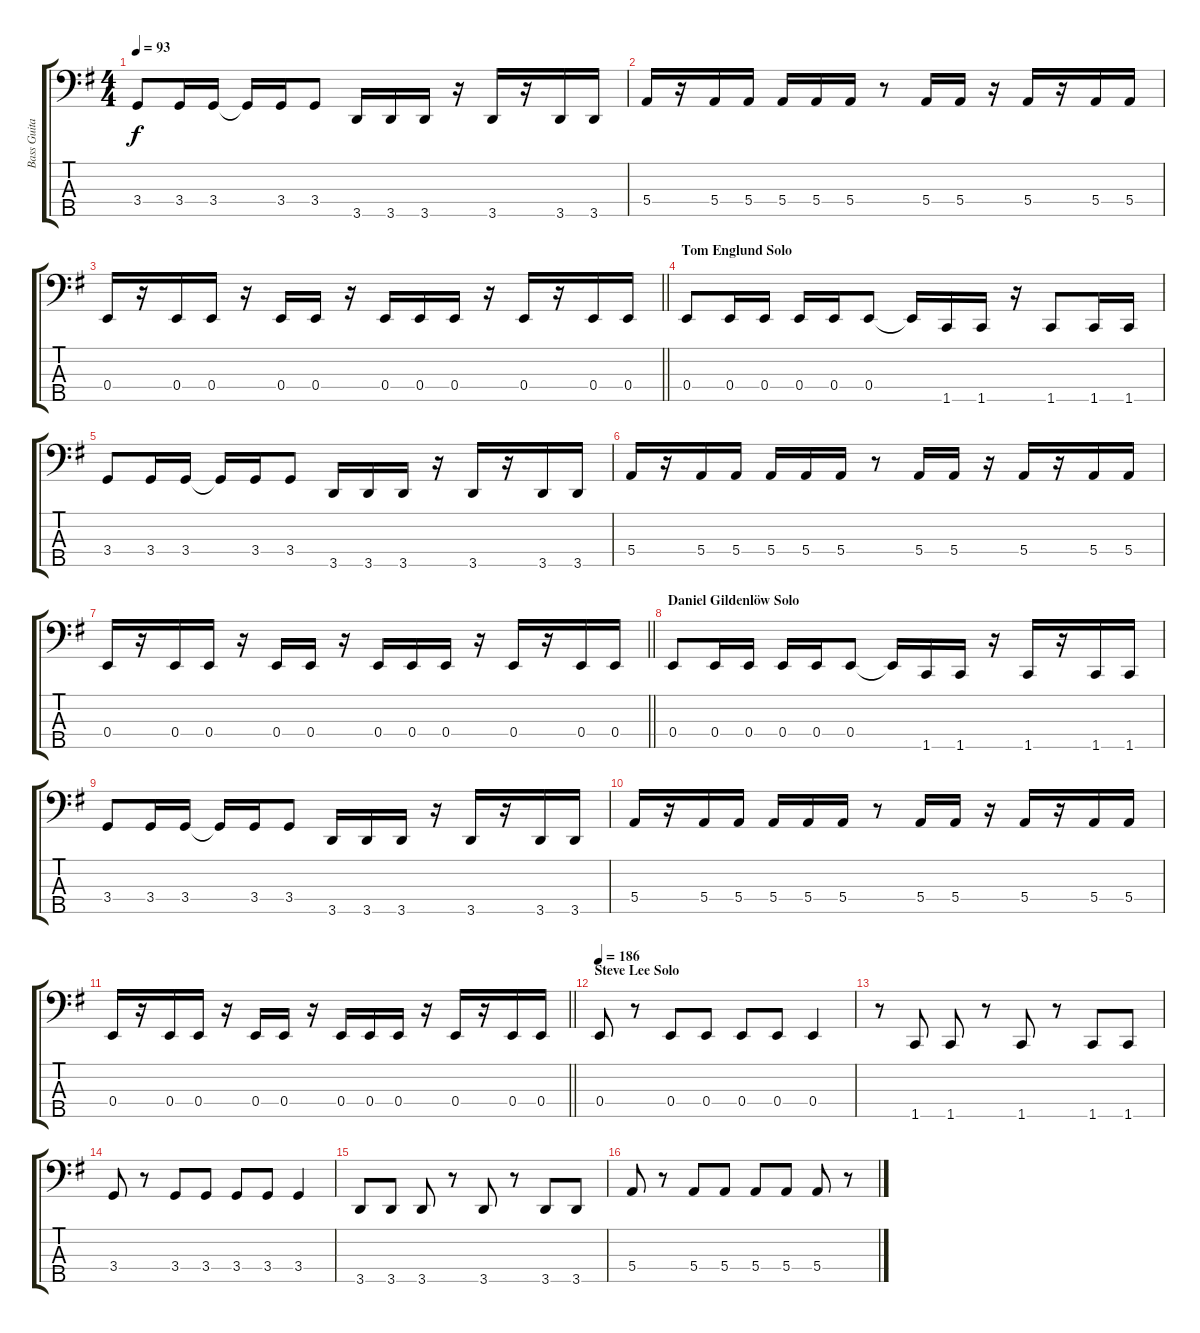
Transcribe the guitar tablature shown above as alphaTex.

\track ("Bass Guitar - Arjen Lucassen" "Bass Guita") {instrument electricbassfinger}
\staff {score tabs}
\tuning (G2 D2 A1 E1 B0) {hide}
\ts (4 4)
\tempo 93
\clef f4
\ks eminor
3.4.8{dy f} 3.4.16 3.4.16 3.4{t}.16 3.4.16 3.4.8 3.5.16 3.5.16 3.5.16 r.16 3.5.16 r.16 3.5.16 3.5.16 |
5.4.16 r.16 5.4.16 5.4.16 5.4.16 5.4.16 5.4.16 r.8 5.4.16 5.4.16 r.16 5.4.16 r.16 5.4.16 5.4.16 |
\barLineRight lightlight
0.4.16 r.16 0.4.16 0.4.16 r.16 0.4.16 0.4.16 r.16 0.4.16 0.4.16 0.4.16 r.16 0.4.16 r.16 0.4.16 0.4.16 |
\section ("" "Tom Englund Solo")
0.4.8 0.4.16 0.4.16 0.4.16 0.4.16 0.4.8 0.4{t}.16 1.5.16 1.5.16 r.16 1.5.8 1.5.16 1.5.16 |
3.4.8 3.4.16 3.4.16 3.4{t}.16 3.4.16 3.4.8 3.5.16 3.5.16 3.5.16 r.16 3.5.16 r.16 3.5.16 3.5.16 |
5.4.16 r.16 5.4.16 5.4.16 5.4.16 5.4.16 5.4.16 r.8 5.4.16 5.4.16 r.16 5.4.16 r.16 5.4.16 5.4.16 |
\barLineRight lightlight
0.4.16 r.16 0.4.16 0.4.16 r.16 0.4.16 0.4.16 r.16 0.4.16 0.4.16 0.4.16 r.16 0.4.16 r.16 0.4.16 0.4.16 |
\section ("" "Daniel Gildenlöw Solo")
0.4.8 0.4.16 0.4.16 0.4.16 0.4.16 0.4.8 0.4{t}.16 1.5.16 1.5.16 r.16 1.5.16 r.16 1.5.16 1.5.16 |
3.4.8 3.4.16 3.4.16 3.4{t}.16 3.4.16 3.4.8 3.5.16 3.5.16 3.5.16 r.16 3.5.16 r.16 3.5.16 3.5.16 |
5.4.16 r.16 5.4.16 5.4.16 5.4.16 5.4.16 5.4.16 r.8 5.4.16 5.4.16 r.16 5.4.16 r.16 5.4.16 5.4.16 |
\barLineRight lightlight
0.4.16 r.16 0.4.16 0.4.16 r.16 0.4.16 0.4.16 r.16 0.4.16 0.4.16 0.4.16 r.16 0.4.16 r.16 0.4.16 0.4.16 |
\section ("" "Steve Lee Solo")
\tempo 186
0.4.8 r.8 0.4.8 0.4.8 0.4.8 0.4.8 0.4.4 |
r.8 1.5.8 1.5.8 r.8 1.5.8 r.8 1.5.8 1.5.8 |
3.4.8 r.8 3.4.8 3.4.8 3.4.8 3.4.8 3.4.4 |
3.5.8 3.5.8 3.5.8 r.8 3.5.8 r.8 3.5.8 3.5.8 |
5.4.8 r.8 5.4.8 5.4.8 5.4.8 5.4.8 5.4.8 r.8
